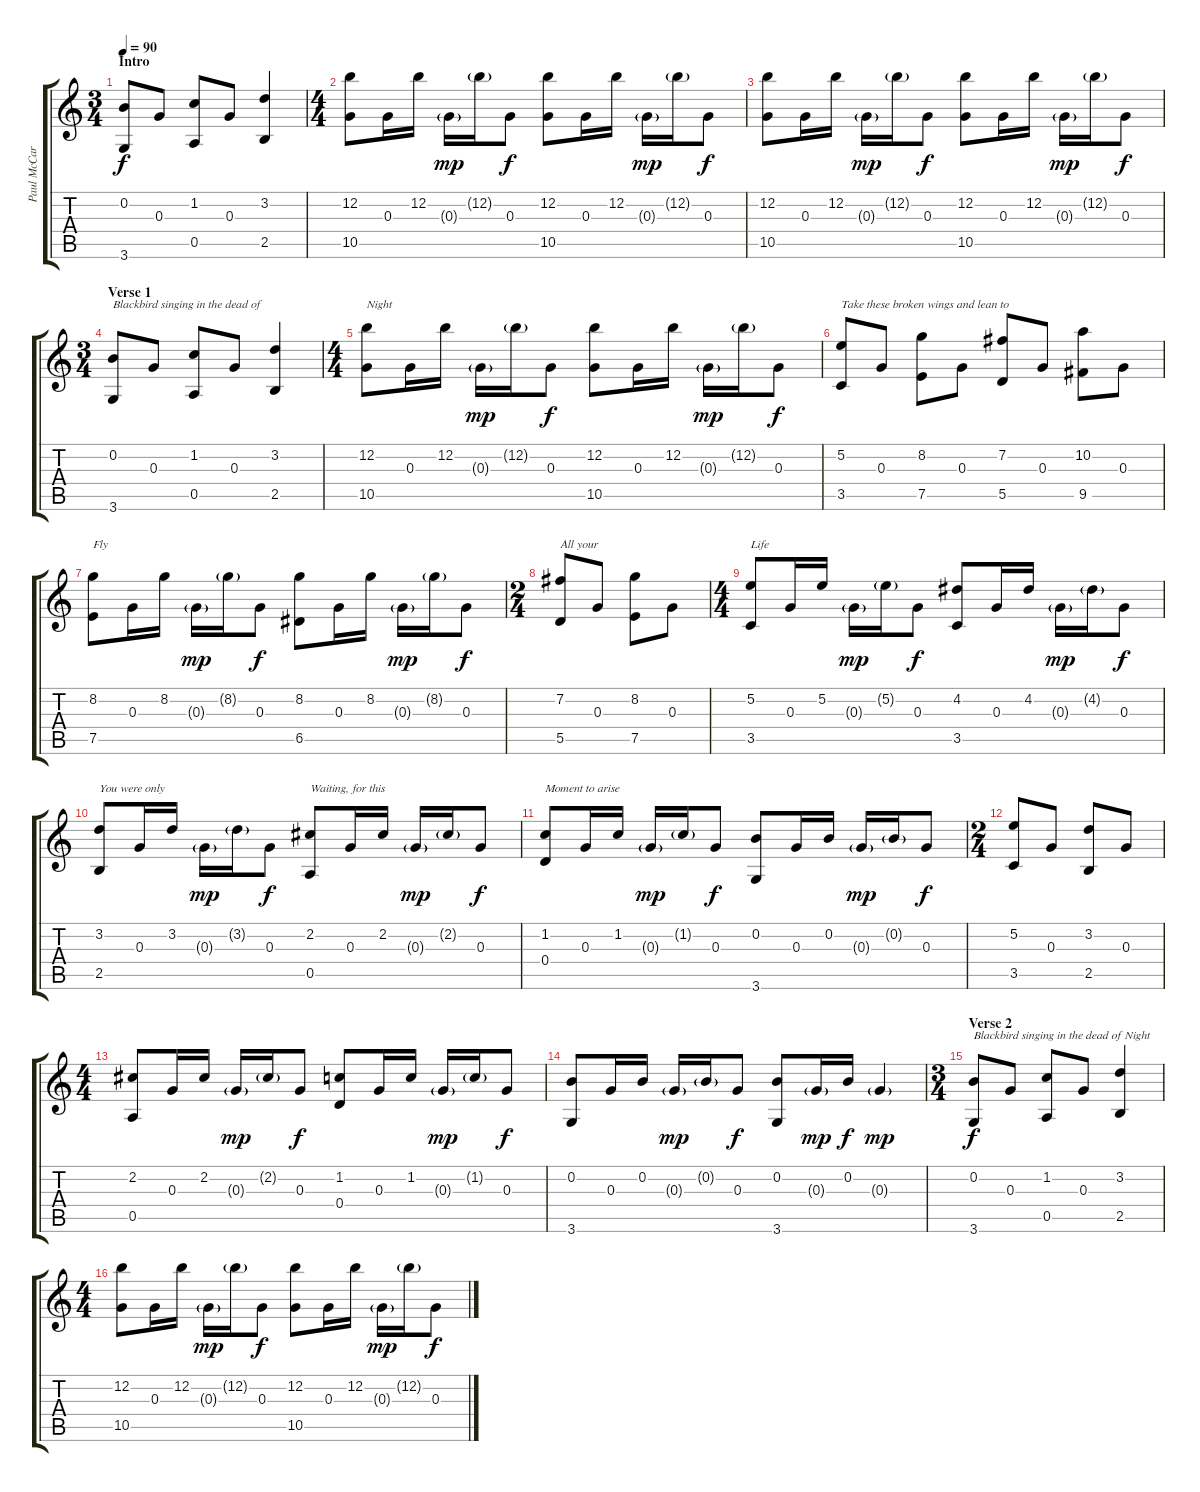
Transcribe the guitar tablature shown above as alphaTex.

\track ("Paul McCartney" "Paul McCar") {instrument acousticguitarnylon}
\staff {score tabs}
\tuning (E4 B3 G3 D3 A2 E2) {hide}
\ts (3 4)
\section ("" "Intro")
\tempo 90
\clef g2
\ks c
(0.2 3.6).8{dy f instrument acousticguitarnylon} 0.3.8 (1.2 0.5).8 0.3.8 (3.2 2.5).4 |
\ts (4 4)
(12.2 10.5).8 0.3.16 12.2.16 0.3{g}.16{dy mp} 12.2{g}.16 0.3.8{dy f} (12.2 10.5).8 0.3.16 12.2.16 0.3{g}.16{dy mp} 12.2{g}.16 0.3.8{dy f} |
(12.2 10.5).8 0.3.16 12.2.16 0.3{g}.16{dy mp} 12.2{g}.16 0.3.8{dy f} (12.2 10.5).8 0.3.16 12.2.16 0.3{g}.16{dy mp} 12.2{g}.16 0.3.8{dy f} |
\ts (3 4)
\section ("" "Verse 1")
(0.2 3.6).8{txt "Blackbird singing in the dead of"} 0.3.8 (1.2 0.5).8 0.3.8 (3.2 2.5).4 |
\ts (4 4)
(12.2 10.5).8{txt "Night"} 0.3.16 12.2.16 0.3{g}.16{dy mp} 12.2{g}.16 0.3.8{dy f} (12.2 10.5).8 0.3.16 12.2.16 0.3{g}.16{dy mp} 12.2{g}.16 0.3.8{dy f} |
(5.2 3.5).8{txt "Take these broken wings and lean to"} 0.3.8 (8.2 7.5).8 0.3.8 (7.2 5.5).8 0.3.8 (10.2 9.5).8 0.3.8 |
(8.2 7.5).8{txt "Fly"} 0.3.16 8.2.16 0.3{g}.16{dy mp} 8.2{g}.16 0.3.8{dy f} (8.2 6.5).8 0.3.16 8.2.16 0.3{g}.16{dy mp} 8.2{g}.16 0.3.8{dy f} |
\ts (2 4)
(7.2 5.5).8{txt "All your"} 0.3.8 (8.2 7.5).8 0.3.8 |
\ts (4 4)
(5.2 3.5).8{txt "Life"} 0.3.16 5.2.16 0.3{g}.16{dy mp} 5.2{g}.16 0.3.8{dy f} (4.2 3.5).8 0.3.16 4.2.16 0.3{g}.16{dy mp} 4.2{g}.16 0.3.8{dy f} |
(3.2 2.5).8{txt "You were only"} 0.3.16 3.2.16 0.3{g}.16{dy mp} 3.2{g}.16 0.3.8{dy f} (2.2 0.5).8{txt "Waiting, for this"} 0.3.16 2.2.16 0.3{g}.16{dy mp} 2.2{g}.16 0.3.8{dy f} |
(1.2 0.4).8{txt "Moment to arise"} 0.3.16 1.2.16 0.3{g}.16{dy mp} 1.2{g}.16 0.3.8{dy f} (0.2 3.6).8 0.3.16 0.2.16 0.3{g}.16{dy mp} 0.2{g}.16 0.3.8{dy f} |
\ts (2 4)
(5.2 3.5).8 0.3.8 (3.2 2.5).8 0.3.8 |
\ts (4 4)
(2.2 0.5).8 0.3.16 2.2.16 0.3{g}.16{dy mp} 2.2{g}.16 0.3.8{dy f} (1.2 0.4).8 0.3.16 1.2.16 0.3{g}.16{dy mp} 1.2{g}.16 0.3.8{dy f} |
(0.2 3.6).8 0.3.16 0.2.16 0.3{g}.16{dy mp} 0.2{g}.16 0.3.8{dy f} (0.2 3.6).8 0.3{g}.16{dy mp} 0.2.16{dy f} 0.3{g}.4{dy mp} |
\ts (3 4)
\section ("" "Verse 2")
(0.2 3.6).8{txt "Blackbird singing in the dead of Night" dy f} 0.3.8 (1.2 0.5).8 0.3.8 (3.2 2.5).4 |
\ts (4 4)
(12.2 10.5).8 0.3.16 12.2.16 0.3{g}.16{dy mp} 12.2{g}.16 0.3.8{dy f} (12.2 10.5).8 0.3.16 12.2.16 0.3{g}.16{dy mp} 12.2{g}.16 0.3.8{dy f}
